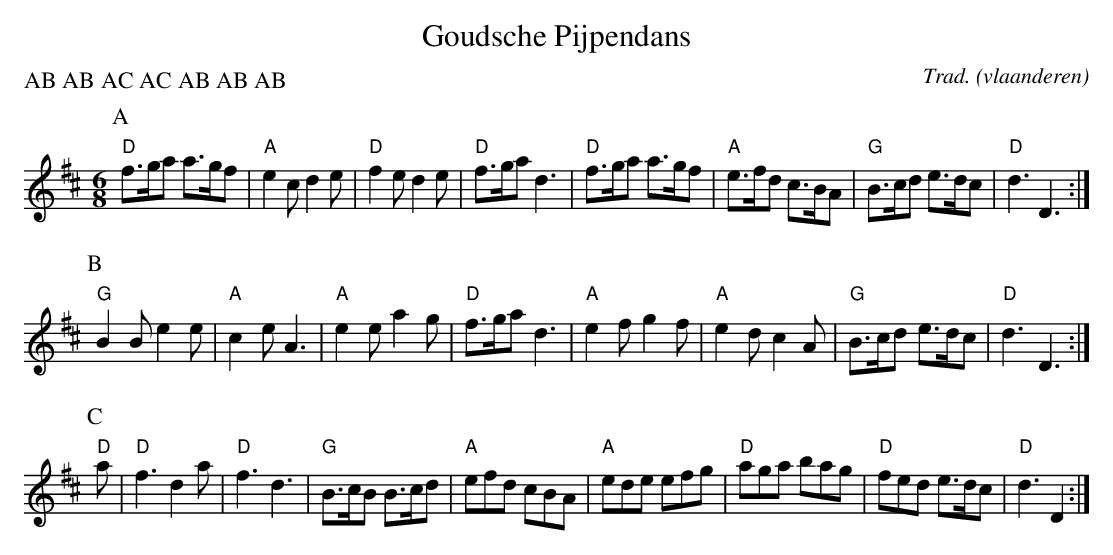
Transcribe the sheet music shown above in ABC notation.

X:1
T:Goudsche Pijpendans
O:vlaanderen
C:Trad.
P: AB AB AC AC AB AB AB
L:1/8
M:6/8
K:D
P:A
"D"f>ga a>gf | "A"e2 c d2 e | "D"f2 e d2 e | "D"f>ga d3 | "D"f>ga a>gf | "A"e>fd c>BA | "G"B>cd e>dc | "D"d3 D3 :|
P:B
"G"B2 B e2 e | "A"c2 e A3 | "A"e2 e a2 g | "D"f>ga d3 | "A"e2 f g2 f | "A"e2 d c2 A | "G"B>cd e>dc | "D"d3 D3 :|
P:C
"D"a | "D"f3 d2 a | "D"f3 d3 | "G"B>cB B>cd | "A"efd cBA | "A"ede efg | "D"aga bag | "D"fed e>dc | "D"d3 D2 :|
